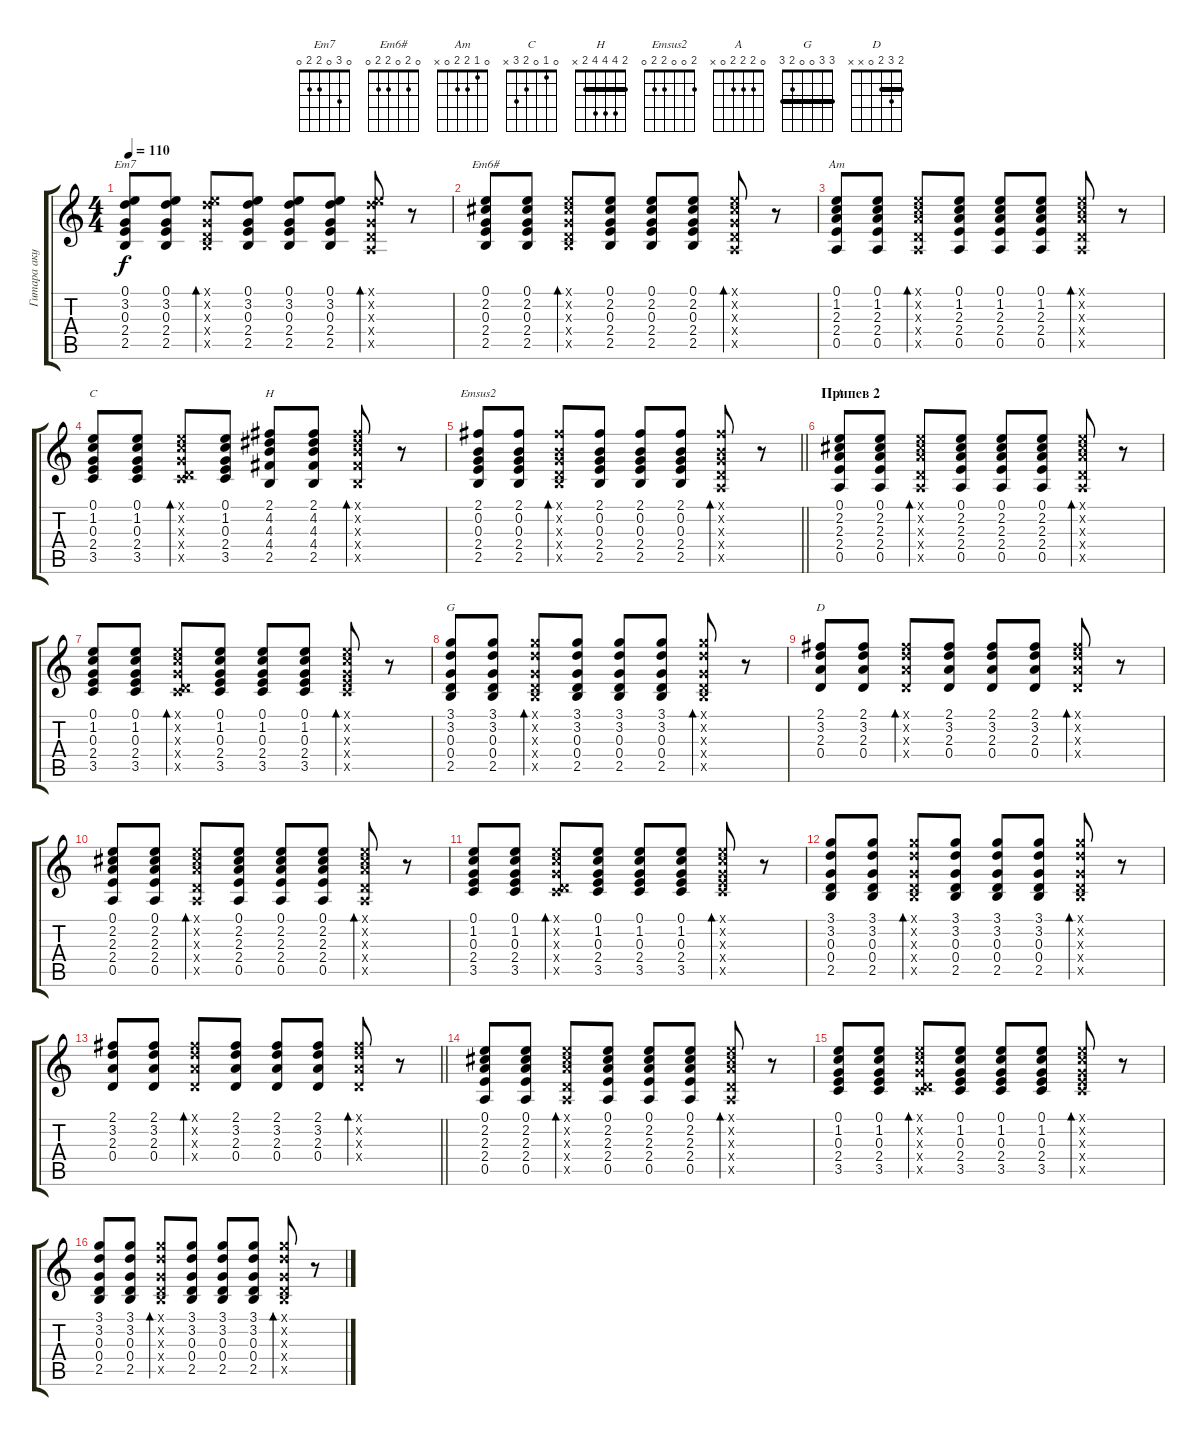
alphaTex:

\track ("Гитара акустика" "Гитара аку") {instrument acousticguitarsteel bank 1}
\staff {score tabs}
\tuning (E4 B3 G3 D3 A2 E2) {hide}
\chord ("Em7" 0 3 0 2 2 0)
\chord ("Em6#" 0 2 0 2 2 0)
\chord ("Am" 0 1 2 2 0 x)
\chord ("C" 0 1 0 2 3 x)
\chord ("H" 2 4 4 4 2 x) {barre 2}
\chord ("Emsus2" 2 0 0 2 2 0)
\chord ("A" 0 2 2 2 0 x)
\chord ("G" 3 3 0 0 2 3) {barre 3}
\chord ("D" 2 3 2 0 x x) {barre 2}
\ts (4 4)
\tempo 110
\clef g2
\ks c
(0.1 3.2 0.3 2.4 2.5).8{ch "Em7" dy f} (0.1 3.2 0.3 2.4 2.5).8 (0.1{x} 3.2{x} 0.3{x} 0.4{x} 2.5{x}).8{bd 30} (0.1 3.2 0.3 2.4 2.5).8 (0.1 3.2 0.3 2.4 2.5).8 (0.1 3.2 0.3 2.4 2.5).8 (0.1{x} 3.2{x} 0.3{x} 0.4{x} 0.5{x}).8{bd 30} r.8 |
(0.1 2.2 0.3 2.4 2.5).8{ch "Em6#"} (0.1 2.2 0.3 2.4 2.5).8 (0.1{x} 2.2{x} 0.3{x} 0.4{x} 2.5{x}).8{bd 30} (0.1 2.2 0.3 2.4 2.5).8 (0.1 2.2 0.3 2.4 2.5).8 (0.1 2.2 0.3 2.4 2.5).8 (0.1{x} 2.2{x} 0.3{x} 0.4{x} 0.5{x}).8{bd 30} r.8 |
(0.1 1.2 2.3 2.4 0.5).8{ch "Am"} (0.1 1.2 2.3 2.4 0.5).8 (0.1{x} 1.2{x} 2.3{x} 0.4{x} 0.5{x}).8{bd 30} (0.1 1.2 2.3 2.4 0.5).8 (0.1 1.2 2.3 2.4 0.5).8 (0.1 1.2 2.3 2.4 0.5).8 (0.1{x} 1.2{x} 2.3{x} 0.4{x} 0.5{x}).8{bd 30} r.8 |
(0.1 1.2 0.3 2.4 3.5).8{ch "C"} (0.1 1.2 0.3 2.4 3.5).8 (0.1{x} 1.2{x} 0.3{x} 0.4{x} 3.5{x}).8{bd 30} (0.1 1.2 0.3 2.4 3.5).8 (2.1 4.2 4.3 4.4 2.5).8{ch "H"} (2.1 4.2 4.3 4.4 2.5).8 (2.1{x} 4.2{x} 4.3{x} 4.4{x} 2.5{x}).8{bd 30} r.8 |
\barLineRight lightlight
(2.1 0.2 0.3 2.4 2.5).8{ch "Emsus2"} (2.1 0.2 0.3 2.4 2.5).8 (2.1{x} 0.2{x} 0.3{x} 0.4{x} 2.5{x}).8{bd 30} (2.1 0.2 0.3 2.4 2.5).8 (2.1 0.2 0.3 2.4 2.5).8 (2.1 0.2 0.3 2.4 2.5).8 (2.1{x} 0.2{x} 0.3{x} 0.4{x} 0.5{x}).8{bd 30} r.8 |
\section ("" "Припев 2")
(0.1 2.2 2.3 2.4 0.5).8{ch "A"} (0.1 2.2 2.3 2.4 0.5).8 (0.1{x} 2.2{x} 2.3{x} 0.4{x} 0.5{x}).8{bd 30} (0.1 2.2 2.3 2.4 0.5).8 (0.1 2.2 2.3 2.4 0.5).8 (0.1 2.2 2.3 2.4 0.5).8 (0.1{x} 2.2{x} 2.3{x} 0.4{x} 0.5{x}).8{bd 30} r.8 |
(0.1 1.2 0.3 2.4 3.5).8 (0.1 1.2 0.3 2.4 3.5).8 (0.1{x} 1.2{x} 0.3{x} 0.4{x} 3.5{x}).8{bd 30} (0.1 1.2 0.3 2.4 3.5).8 (0.1 1.2 0.3 2.4 3.5).8 (0.1 1.2 0.3 2.4 3.5).8 (0.1{x} 1.2{x} 0.3{x} 2.4{x} 3.5{x}).8{bd 30} r.8 |
(3.1 3.2 0.3 0.4 2.5).8{ch "G"} (3.1 3.2 0.3 0.4 2.5).8 (3.1{x} 3.2{x} 0.3{x} 0.4{x} 2.5{x}).8{bd 30} (3.1 3.2 0.3 0.4 2.5).8 (3.1 3.2 0.3 0.4 2.5).8 (3.1 3.2 0.3 0.4 2.5).8 (3.1{x} 3.2{x} 0.3{x} 0.4{x} 2.5{x}).8{bd 30} r.8 |
(2.1 3.2 2.3 0.4).8{ch "D"} (2.1 3.2 2.3 0.4).8 (2.1{x} 3.2{x} 2.3{x} 0.4{x}).8{bd 30} (2.1 3.2 2.3 0.4).8 (2.1 3.2 2.3 0.4).8 (2.1 3.2 2.3 0.4).8 (2.1{x} 3.2{x} 2.3{x} 0.4{x}).8{bd 30} r.8 |
(0.1 2.2 2.3 2.4 0.5).8 (0.1 2.2 2.3 2.4 0.5).8 (0.1{x} 2.2{x} 2.3{x} 0.4{x} 0.5{x}).8{bd 30} (0.1 2.2 2.3 2.4 0.5).8 (0.1 2.2 2.3 2.4 0.5).8 (0.1 2.2 2.3 2.4 0.5).8 (0.1{x} 2.2{x} 2.3{x} 0.4{x} 0.5{x}).8{bd 30} r.8 |
(0.1 1.2 0.3 2.4 3.5).8 (0.1 1.2 0.3 2.4 3.5).8 (0.1{x} 1.2{x} 0.3{x} 0.4{x} 3.5{x}).8{bd 30} (0.1 1.2 0.3 2.4 3.5).8 (0.1 1.2 0.3 2.4 3.5).8 (0.1 1.2 0.3 2.4 3.5).8 (0.1{x} 1.2{x} 0.3{x} 2.4{x} 3.5{x}).8{bd 30} r.8 |
(3.1 3.2 0.3 0.4 2.5).8 (3.1 3.2 0.3 0.4 2.5).8 (3.1{x} 3.2{x} 0.3{x} 0.4{x} 2.5{x}).8{bd 30} (3.1 3.2 0.3 0.4 2.5).8 (3.1 3.2 0.3 0.4 2.5).8 (3.1 3.2 0.3 0.4 2.5).8 (3.1{x} 3.2{x} 0.3{x} 0.4{x} 2.5{x}).8{bd 30} r.8 |
\barLineRight lightlight
(2.1 3.2 2.3 0.4).8 (2.1 3.2 2.3 0.4).8 (2.1{x} 3.2{x} 2.3{x} 0.4{x}).8{bd 30} (2.1 3.2 2.3 0.4).8 (2.1 3.2 2.3 0.4).8 (2.1 3.2 2.3 0.4).8 (2.1{x} 3.2{x} 2.3{x} 0.4{x}).8{bd 30} r.8 |
(0.1 2.2 2.3 2.4 0.5).8 (0.1 2.2 2.3 2.4 0.5).8 (0.1{x} 2.2{x} 2.3{x} 0.4{x} 0.5{x}).8{bd 30} (0.1 2.2 2.3 2.4 0.5).8 (0.1 2.2 2.3 2.4 0.5).8 (0.1 2.2 2.3 2.4 0.5).8 (0.1{x} 2.2{x} 2.3{x} 0.4{x} 0.5{x}).8{bd 30} r.8 |
(0.1 1.2 0.3 2.4 3.5).8 (0.1 1.2 0.3 2.4 3.5).8 (0.1{x} 1.2{x} 0.3{x} 0.4{x} 3.5{x}).8{bd 30} (0.1 1.2 0.3 2.4 3.5).8 (0.1 1.2 0.3 2.4 3.5).8 (0.1 1.2 0.3 2.4 3.5).8 (0.1{x} 1.2{x} 0.3{x} 2.4{x} 3.5{x}).8{bd 30} r.8 |
(3.1 3.2 0.3 0.4 2.5).8 (3.1 3.2 0.3 0.4 2.5).8 (3.1{x} 3.2{x} 0.3{x} 0.4{x} 2.5{x}).8{bd 30} (3.1 3.2 0.3 0.4 2.5).8 (3.1 3.2 0.3 0.4 2.5).8 (3.1 3.2 0.3 0.4 2.5).8 (3.1{x} 3.2{x} 0.3{x} 0.4{x} 2.5{x}).8{bd 30} r.8
